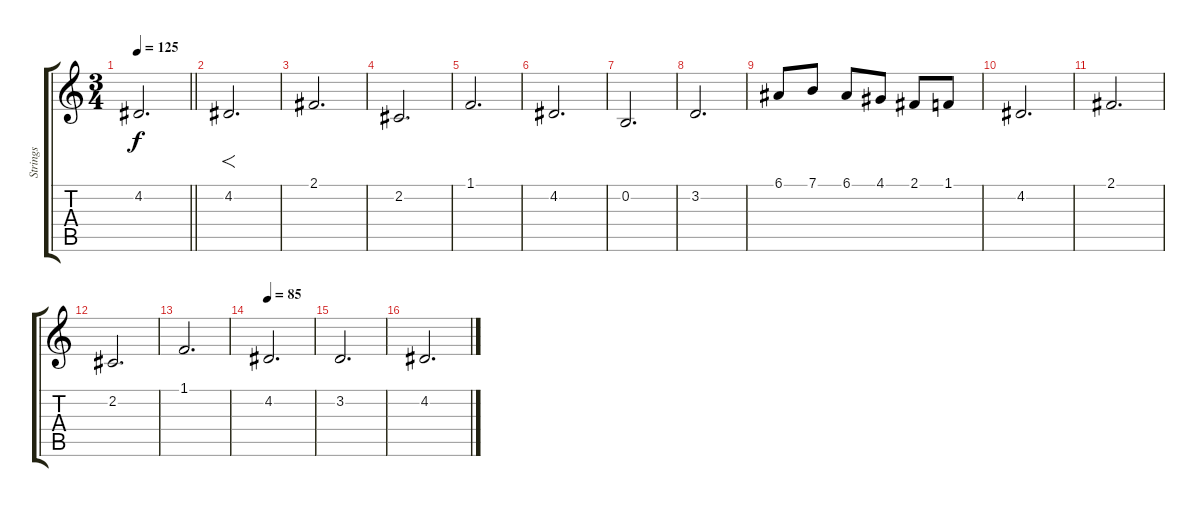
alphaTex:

\track ("Strings" "Strings") {instrument stringensemble1}
\staff {score tabs}
\tuning (E4 B3 G3 D3 A2 E2) {hide}
\ts (3 4)
\tempo 125
\clef g2
\barLineRight lightlight
\ks c
4.2.2{d dy f} |
\section ("" "")
4.2.2{f d volume 10} |
2.1.2{d} |
2.2.2{d} |
1.1.2{d} |
4.2.2{d} |
0.2.2{d} |
3.2.2{d} |
6.1.8 7.1.8 6.1.8 4.1.8 2.1.8 1.1.8 |
4.2.2{d} |
2.1.2{d} |
2.2.2{d} |
1.1.2{d} |
\tempo 85
4.2.2{d} |
3.2.2{d} |
4.2.2{d volume 5}
